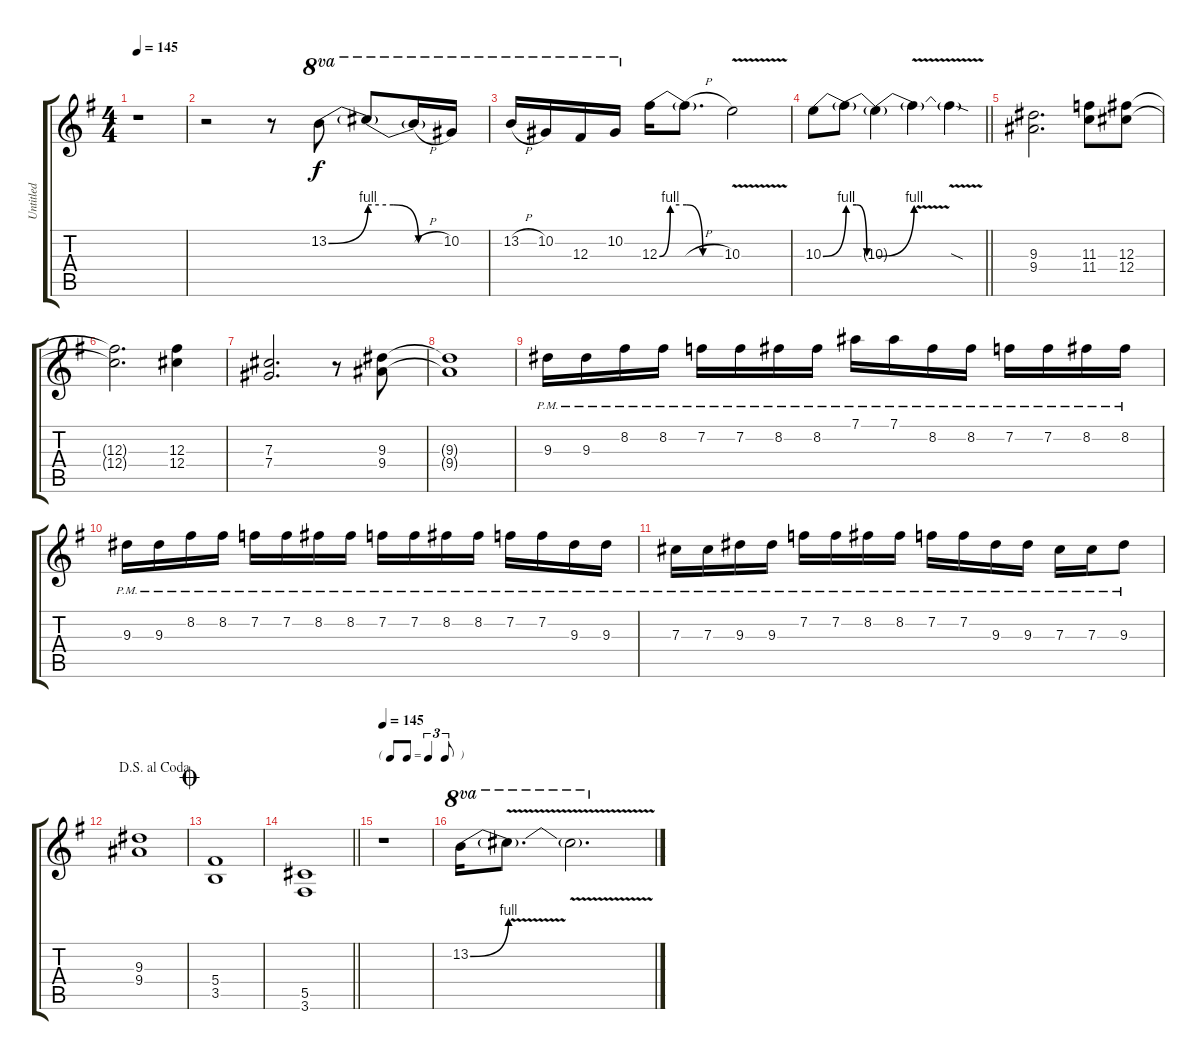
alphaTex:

\track ("Untitled" "Untitled") {instrument overdrivenguitar}
\staff {score tabs}
\tuning (Eb4 Bb3 Gb3 Db3 Ab2 Eb2) {hide}
\ts (4 4)
\tempo 145
\clef g2
\ks g
r.1{dy f} |
r.2 r.8 13.2{be (bend 0 0 60 4)}.8{ot 8va} 13.2{be (custom 0 4 20 4 40 0 60 0) t}.8{ot 8va} 13.2{h t}.16{ot 8va} 10.2.16{ot 8va} |
13.2{h}.16{ot 8va} 10.2.16{ot 8va} 12.3.16{ot 8va} 10.2.16{ot 8va} 12.3{be (custom 0 0 10 4 25 4 40 0 60 0)}.16 12.3{h t}.8{d} 10.3{v}.2 |
\barLineRight lightlight
10.3{be (bend 0 0 60 4)}.8 10.3{be (custom 0 4 20 4 40 0 60 0) t}.8 10.3{be (bend 0 0 60 4) t}.4 10.3{v t}.4 10.3{sod t}.4 |
(9.3 9.4).2{d} (11.3 11.4).8 (12.3 12.4).8 |
(12.3{t} 12.4{t}).2{d} (12.3 12.4).4 |
(7.3 7.4).2{d} r.8 (9.3 9.4).8 |
(9.3{t} 9.4{t}).1 |
9.3{pm}.16 9.3{pm}.16 8.2{pm}.16 8.2{pm}.16 7.2{pm}.16 7.2{pm}.16 8.2{pm}.16 8.2{pm}.16 7.1{pm}.16 7.1{pm}.16 8.2{pm}.16 8.2{pm}.16 7.2{pm}.16 7.2{pm}.16 8.2{pm}.16 8.2{pm}.16 |
9.3{pm}.16 9.3{pm}.16 8.2{pm}.16 8.2{pm}.16 7.2{pm}.16 7.2{pm}.16 8.2{pm}.16 8.2{pm}.16 7.2{pm}.16 7.2{pm}.16 8.2{pm}.16 8.2{pm}.16 7.2{pm}.16 7.2{pm}.16 9.3{pm}.16 9.3{pm}.16 |
7.3{pm}.16 7.3{pm}.16 9.3{pm}.16 9.3{pm}.16 7.2{pm}.16 7.2{pm}.16 8.2{pm}.16 8.2{pm}.16 7.2{pm}.16 7.2{pm}.16 9.3{pm}.16 9.3{pm}.16 7.3{pm}.16 7.3{pm}.16 9.3{pm}.8 |
\jump dalsegnoalcoda
(9.3 9.4).1 |
\jump coda
(5.4 3.5).1 |
\barLineRight lightlight
(5.5 3.6).1 |
\tf triplet8th
\tempo 145
r.1 |
13.2{be (bend 0 0 60 4)}.16{ot 8va} 13.2{v t}.8{d ot 8va} 13.2{v t}.2{d ot 8va}
